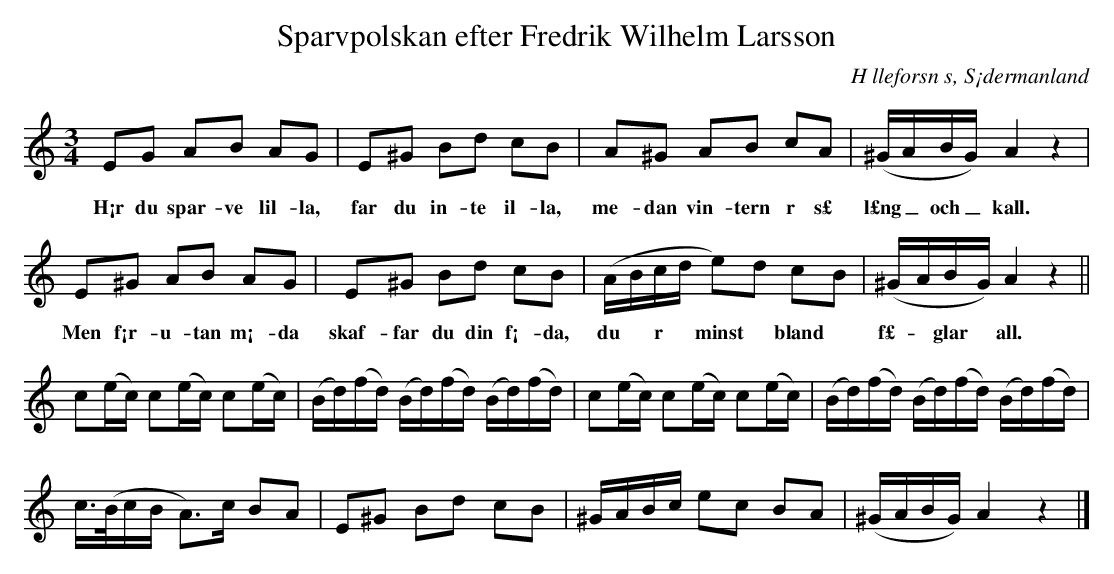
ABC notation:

X:1
T:Sparvpolskan efter Fredrik Wilhelm Larsson
O:H lleforsn s, S¡dermanland
M:3/4
L:1/8
K:Am
E"_"G AB AG | E^G Bd cB | A^G AB cA | (^G/A/B/G/) A2 z2  |
w: H¡r du spar-ve lil-la, far du in-te il-la, me-dan vin-tern  r s£ l£ng_ och_ kall.
E^G AB AG | E^G Bd cB | (A/B/c/d/ e)d cB | (^G/A/B/G/) A2 z2  ||
w: Men f¡r-u-tan m¡-da skaf-far du din f¡-da, du ~  r ~ minst ~ bland ~ f£- ~ glar ~ all.
  c(e/c/) c(e/c/) c(e/c/) | (B/d/)(f/d/) (B/d/)(f/d/) (B/d/)(f/d/) |  c(e/c/) c(e/c/) c(e/c/) | (B/d/)(f/d/) (B/d/)(f/d/) (B/d/)(f/d/) |
  c/>(B/c/B/ A>)c BA | E^G Bd cB | ^G/A/B/c/ ec BA | (^G/A/B/G/) A2 z2 |]
